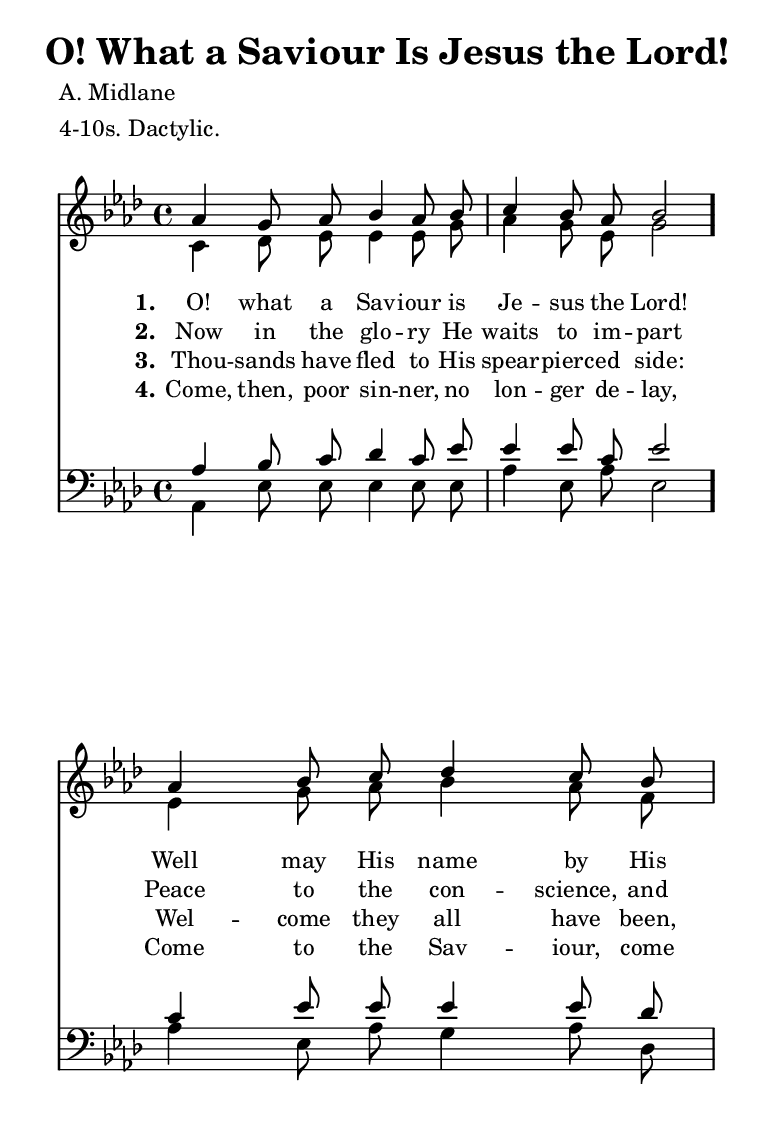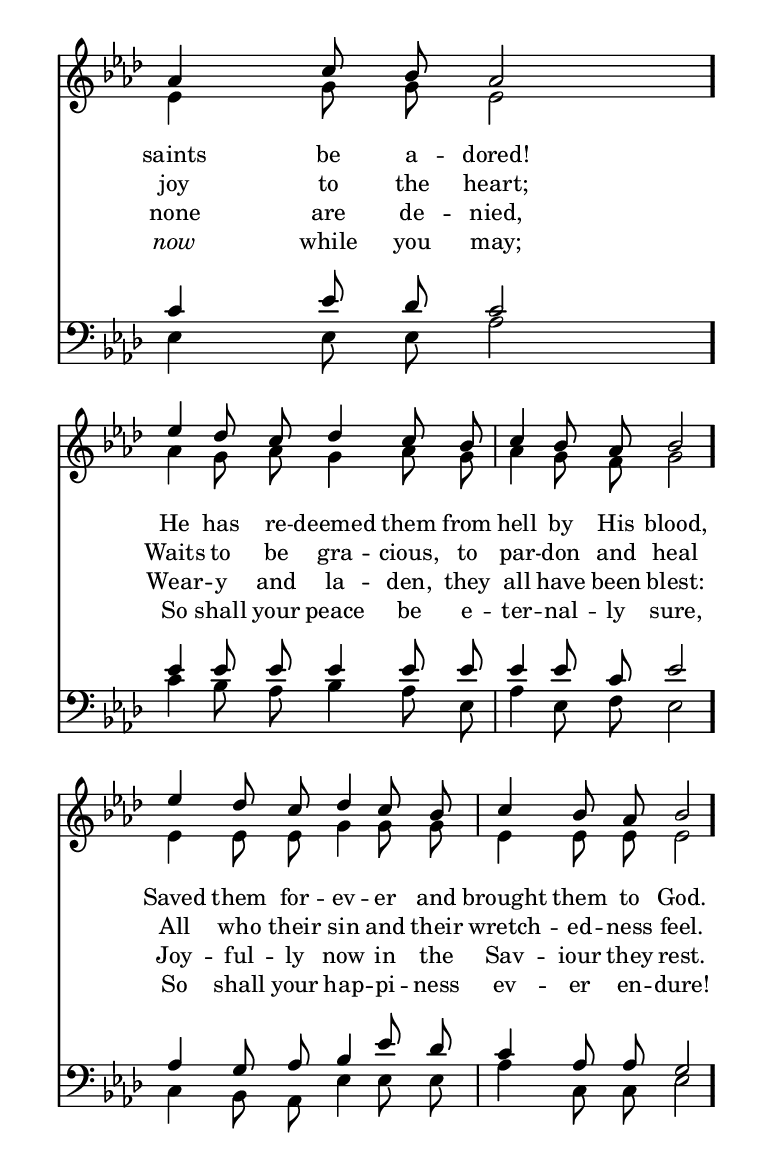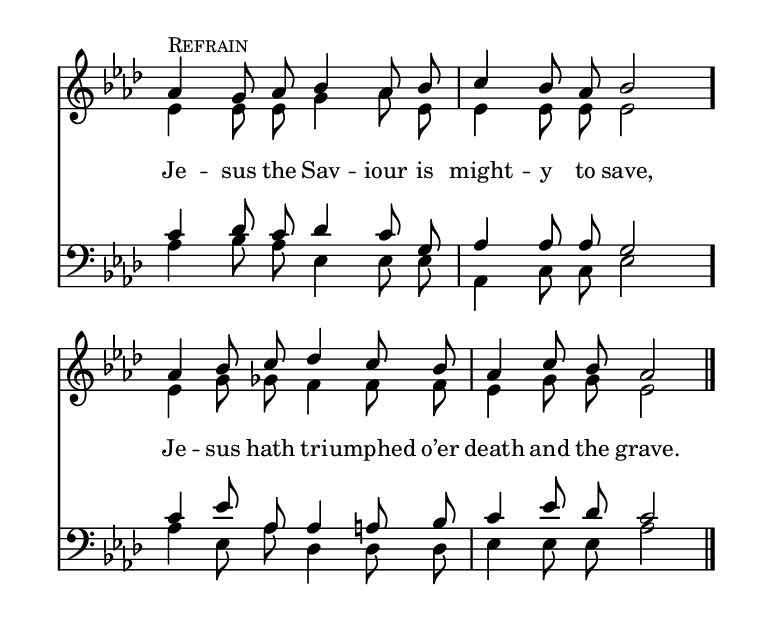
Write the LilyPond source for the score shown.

\include "common/global.ily"
\paper {
  \include "common/paper.ily"
  %ragged-bottom = ##t
  %ragged-last-bottom = ##t
  %systems-per-page = ##f
  %page-count = ##f
}

\header{
  hymnnumber = "28"
  title = "O! What a Saviour Is Jesus the Lord!"
  tunename = "Joyfully"
  meter = "4-10s. Dactylic."
  poet = "A. Midlane"
  %composer = ""
  %copyright = ""
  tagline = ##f
}

% for fermata in MIDI
ta = { \tempo 4=72 }
tb = { \tempo 4=36 }

patternA = { c4 c8 c8 c4 c8 c8 | c4 c8 c8 c2 }

global = {
  \include "common/overrides.ily"
  \override Staff.TimeSignature.style = #'()
  \time 4/4
  \override Score.MetronomeMark.transparent = ##t % hide all fermata changes too
  \ta
  \key aes \major
  %\partial 4
  \autoBeamOff
}

notesSoprano = {
\global
\relative c'' {

  \changePitch \patternA { aes g aes bes aes bes | c bes aes bes }
  \changePitch \patternA { aes bes c des c bes   | aes c bes aes }
  \changePitch \patternA { ees' des c des c bes  | c bes aes bes }
  \changePitch \patternA { ees des c des c bes   | c bes aes bes }

  << s^\markup { \small \caps "Refrain" }
  \changePitch \patternA { aes g aes bes aes bes | c bes aes bes } >>
  \changePitch \patternA { aes bes c des c bes   | aes c bes aes }

  \bar "|."

}
}

notesAlto = {
\global
\relative e' {

  \changePitch \patternA { c des ees ees ees g   | aes g ees g     }
  \changePitch \patternA { ees g aes bes aes f   | ees g g ees     }
  \changePitch \patternA { aes g aes g aes g     | aes g f g       }
  \changePitch \patternA { ees ees ees g g g     | ees ees ees ees }

  \changePitch \patternA { ees ees ees g aes ees | ees ees ees ees }
  \changePitch \patternA { ees g ges f f f       | ees g g ees     }

}
}

notesTenor = {
\global
\relative a {

  \changePitch \patternA { aes bes c des c ees     | ees ees c ees }
  \changePitch \patternA { c ees ees ees ees des   | c ees des c   }
  \changePitch \patternA { ees ees ees ees ees ees | ees ees c ees }
  \changePitch \patternA { aes, g aes bes ees des  | c aes aes g   }

  \changePitch \patternA { c des c des c g         | aes aes aes g }
  \changePitch \patternA { c ees aes, aes a bes    | c ees des c   }

}
}

notesBass = {
\global
\relative f, {

  \changePitch \patternA { aes ees' ees ees ees ees | aes ees aes ees }
  \changePitch \patternA { aes ees aes g aes des,   | ees ees ees aes }
  \changePitch \patternA { c bes aes bes aes ees    | aes ees f ees   }
  \changePitch \patternA { c bes aes ees' ees ees   | aes c, c ees    }

  \changePitch \patternA { aes bes aes ees ees ees  | aes, c c ees    }
  \changePitch \patternA { aes ees aes des, des des | ees ees ees aes }

}
}

Refrain = \lyricmode {

Je -- sus the Sav -- iour is might -- y to save, \bar "."
Je -- sus hath tri -- umphed o’er death and the grave. \bar "."

}

wordsA = \lyricmode {
\set stanza = "1."

O! what a Sav -- iour is Je -- sus the Lord! \bar "."
Well may His name by His saints be a -- dored! \bar "."
He has re -- deemed them from hell by His blood, \bar "."
Saved them for -- ev -- er and brought them to God. \bar "."

}

wordsB = \lyricmode {
\set stanza = "2."

Now in the glo -- ry He waits to im -- part
Peace to the con -- science, and joy to the heart;
Waits to be gra -- cious, to par -- don and heal
All who their sin and their wretch -- ed -- ness feel.

\Refrain

}

wordsC = \lyricmode {
\set stanza = "3."

Thou -- sands have fled to His spear -- pierc -- ed side:
Wel -- come they all have been, none are de -- nied,
Wear -- y and la -- den, they all have been blest:
Joy -- ful -- ly now in the Sav -- iour they rest.

}

wordsD = \lyricmode {
\set stanza = "4."

Come, then, poor sin -- ner, no lon -- ger de -- lay,
Come to the Sav -- iour, come { \italicsOn } now { \italicsOff } while you may;
So shall your peace be e -- ter -- nal -- ly sure,
So shall your hap -- pi -- ness ev -- er en -- dure!

}

\score {
  \context ChoirStaff <<
    \context Staff = upper <<
      \set ChoirStaff.systemStartDelimiter = #'SystemStartBar
      \context Voice  = sopranos { \voiceOne << \notesSoprano >> }
      \context Voice  = altos { \voiceTwo << \notesAlto >> }
      \context Lyrics = one   \lyricsto sopranos \wordsA
      \context Lyrics = two   \lyricsto sopranos \wordsB
      \context Lyrics = three \lyricsto sopranos \wordsC
      \context Lyrics = four  \lyricsto sopranos \wordsD
      %\context Lyrics = five  \lyricsto sopranos \wordsE
    >>
    \context Staff = men <<
      \clef bass
      \context Voice  = tenors { \voiceOne << \notesTenor >> }
      \context Voice  = basses { \voiceTwo << \notesBass >> }
    >>
  >>
  \layout {
    \include "common/layout.ily"
  }
  \midi{
    \include "common/midi.ily"
  }
}

\version "2.18.0"  % necessary for upgrading to future LilyPond versions.

% vi:set et ts=2 sw=2 ai nocindent syntax=lilypond:
